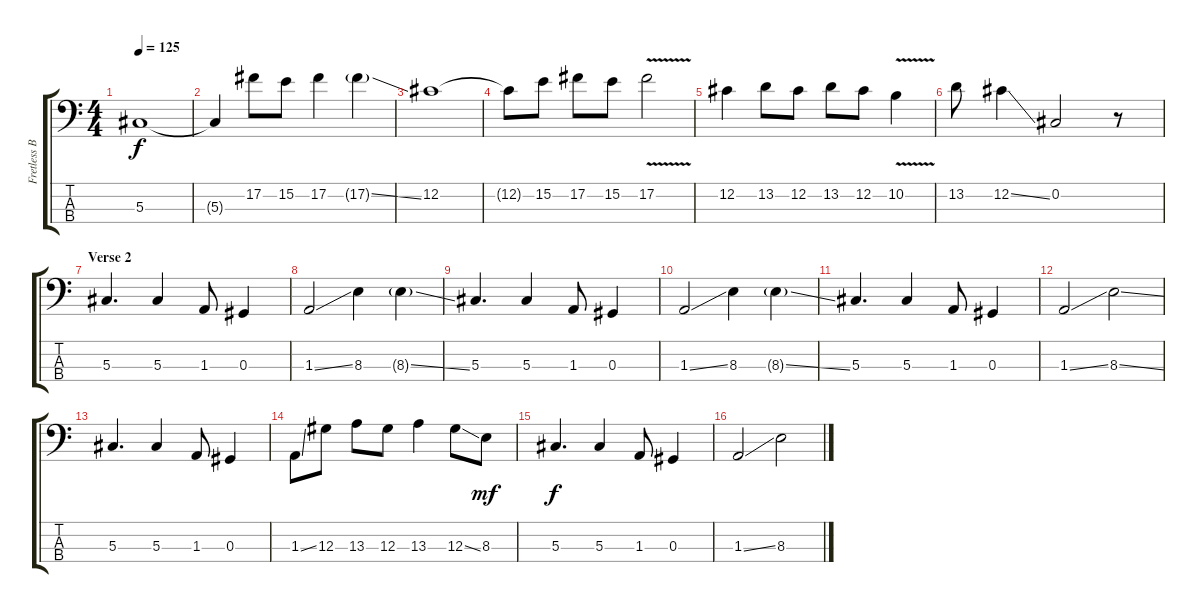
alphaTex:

\track ("Fretless Bass" "Fretless B") {instrument fretlessbass}
\staff {score tabs}
\tuning (Gb2 Db2 Ab1 Db1) {hide}
\ts (4 4)
\tempo 125
\clef f4
\ks c
5.3.1{dy f} |
5.3{t}.4 17.2.8 15.2.8 17.2.4 17.2{ss g}.4 |
12.2.1 |
12.2{t}.8 15.2.8 17.2.8 15.2.8 17.2{v}.2 |
12.2.4 13.2.8 12.2.8 13.2.8 12.2.8 10.2{v}.4 |
13.2.8 12.2{ss}.4 0.2.2 r.8 |
\section ("" "Verse 2")
5.3.4{d} 5.3.4 1.3.8 0.3.4 |
1.3{ss}.2 8.3.4 8.3{ss g}.4 |
5.3.4{d} 5.3.4 1.3.8 0.3.4 |
1.3{ss}.2 8.3.4 8.3{ss g}.4 |
5.3.4{d} 5.3.4 1.3.8 0.3.4 |
1.3{ss}.2 8.3{ss}.2 |
5.3.4{d} 5.3.4 1.3.8 0.3.4 |
1.3{ss}.8 12.3.8 13.3.8 12.3.8 13.3.4 12.3{ss}.8 8.3.8{dy mf} |
5.3.4{d dy f} 5.3.4 1.3.8 0.3.4 |
1.3{ss}.2 8.3{ss}.2
